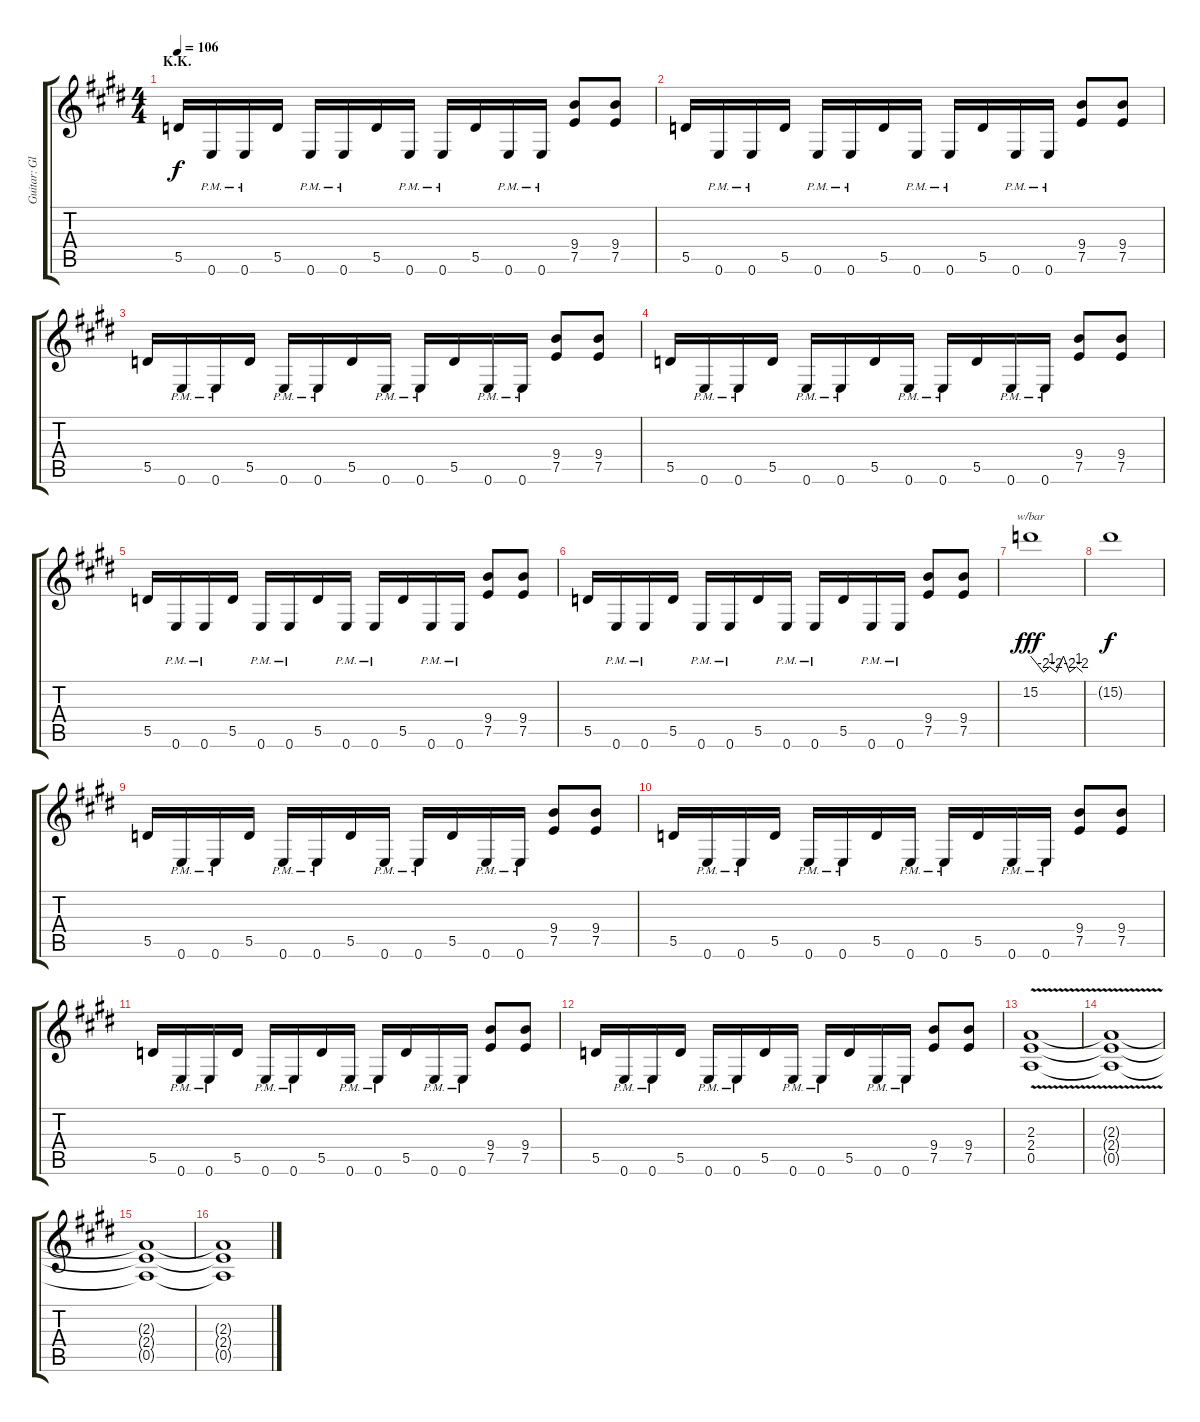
\track ("Guitar: Glenn" "Guitar: Gl") {instrument overdrivenguitar}
\staff {score tabs}
\tuning (E4 B3 G3 D3 A2 E2) {hide}
\ts (4 4)
\section ("" "K.K.")
\tempo 106
\clef g2
\ks e
5.5.16{dy f} 0.6{pm}.16 0.6{pm}.16 5.5.16 0.6{pm}.16 0.6{pm}.16 5.5.16 0.6{pm}.16 0.6{pm}.16 5.5.16 0.6{pm}.16 0.6{pm}.16 (9.4 7.5).8 (9.4 7.5).8 |
5.5.16 0.6{pm}.16 0.6{pm}.16 5.5.16 0.6{pm}.16 0.6{pm}.16 5.5.16 0.6{pm}.16 0.6{pm}.16 5.5.16 0.6{pm}.16 0.6{pm}.16 (9.4 7.5).8 (9.4 7.5).8 |
5.5.16 0.6{pm}.16 0.6{pm}.16 5.5.16 0.6{pm}.16 0.6{pm}.16 5.5.16 0.6{pm}.16 0.6{pm}.16 5.5.16 0.6{pm}.16 0.6{pm}.16 (9.4 7.5).8 (9.4 7.5).8 |
5.5.16 0.6{pm}.16 0.6{pm}.16 5.5.16 0.6{pm}.16 0.6{pm}.16 5.5.16 0.6{pm}.16 0.6{pm}.16 5.5.16 0.6{pm}.16 0.6{pm}.16 (9.4 7.5).8 (9.4 7.5).8 |
5.5.16 0.6{pm}.16 0.6{pm}.16 5.5.16 0.6{pm}.16 0.6{pm}.16 5.5.16 0.6{pm}.16 0.6{pm}.16 5.5.16 0.6{pm}.16 0.6{pm}.16 (9.4 7.5).8 (9.4 7.5).8 |
5.5.16 0.6{pm}.16 0.6{pm}.16 5.5.16 0.6{pm}.16 0.6{pm}.16 5.5.16 0.6{pm}.16 0.6{pm}.16 5.5.16 0.6{pm}.16 0.6{pm}.16 (9.4 7.5).8 (9.4 7.5).8 |
15.2.1{tbe (custom default 0 0 15 -8 22 -4 30 -8 38 0 45 -8 53 -4 60 -8) dy fff} |
15.2{t}.1{dy f} |
5.5.16 0.6{pm}.16 0.6{pm}.16 5.5.16 0.6{pm}.16 0.6{pm}.16 5.5.16 0.6{pm}.16 0.6{pm}.16 5.5.16 0.6{pm}.16 0.6{pm}.16 (9.4 7.5).8 (9.4 7.5).8 |
5.5.16 0.6{pm}.16 0.6{pm}.16 5.5.16 0.6{pm}.16 0.6{pm}.16 5.5.16 0.6{pm}.16 0.6{pm}.16 5.5.16 0.6{pm}.16 0.6{pm}.16 (9.4 7.5).8 (9.4 7.5).8 |
5.5.16 0.6{pm}.16 0.6{pm}.16 5.5.16 0.6{pm}.16 0.6{pm}.16 5.5.16 0.6{pm}.16 0.6{pm}.16 5.5.16 0.6{pm}.16 0.6{pm}.16 (9.4 7.5).8 (9.4 7.5).8 |
5.5.16 0.6{pm}.16 0.6{pm}.16 5.5.16 0.6{pm}.16 0.6{pm}.16 5.5.16 0.6{pm}.16 0.6{pm}.16 5.5.16 0.6{pm}.16 0.6{pm}.16 (9.4 7.5).8 (9.4 7.5).8 |
(2.3 2.4 0.5{v}).1 |
(2.3{t} 2.4{t} 0.5{t}).1 |
(2.3{t} 2.4{t} 0.5{t}).1 |
(2.3{t} 2.4{t} 0.5{t}).1
